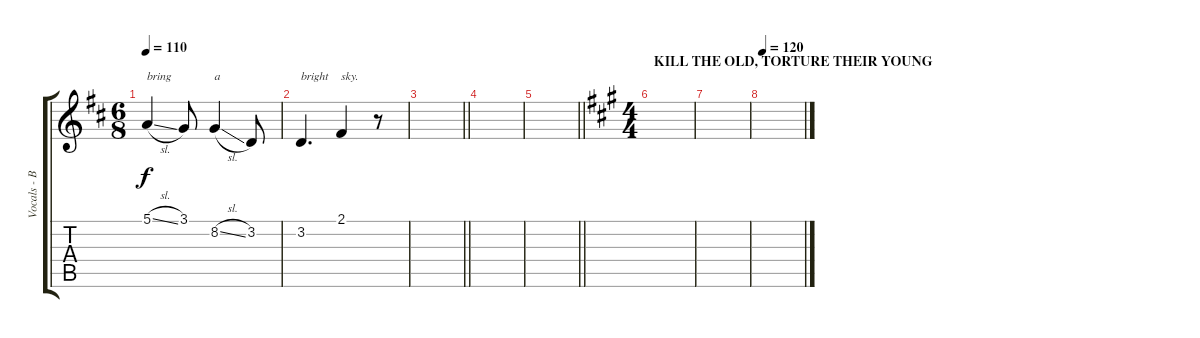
\track ("Vocals - Ben Johnston" "Vocals - B") {instrument altosax}
\staff {score tabs}
\tuning (E4 B3 G3 D3 A2 E2) {hide}
\ts (6 8)
\tempo 110
\clef g2
\ks d
5.1{sl}.4{txt "bring" dy f} 3.1.8 8.2{sl}.4{txt "a"} 3.2.8 |
3.2.4{d txt "bright"} 2.1.4{txt "sky."} r.8 |
\barLineRight lightlight
|
|
\barLineRight lightlight
|
\ts (4 4)
\section ("" "KILL THE OLD, TORTURE THEIR YOUNG")
\ks f#minor
|
|
\tempo 120
